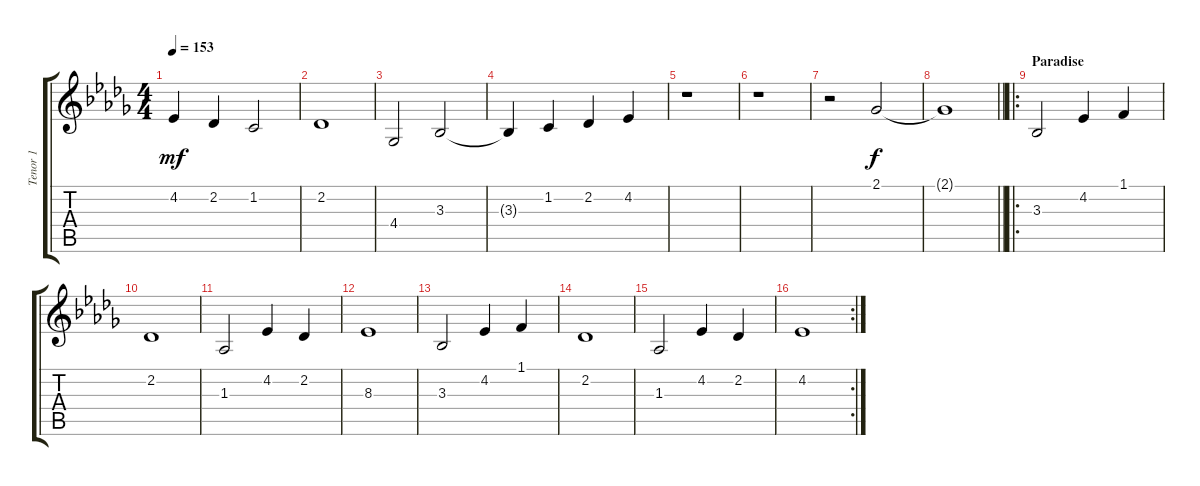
\track ("Tenor 1" "Tenor 1") {instrument choiraahs}
\staff {score tabs}
\tuning (E4 B3 G3 D3 A2 E2) {hide}
\ts (4 4)
\tempo 153
\clef g2
\ks bbminor
4.2.4{dy mf} 2.2.4 1.2.2 |
2.2.1 |
4.4.2 3.3.2 |
3.3{t}.4 1.2.4 2.2.4 4.2.4 |
r.1 |
r.1 |
r.2 2.1.2{dy f} |
\barLineRight lightlight
2.1{t}.1 |
\ro
\section ("" "Paradise")
3.3.2 4.2.4 1.1.4 |
2.2.1 |
1.3.2 4.2.4 2.2.4 |
8.3.1 |
3.3.2 4.2.4 1.1.4 |
2.2.1 |
1.3.2 4.2.4 2.2.4 |
\rc 2
4.2.1
